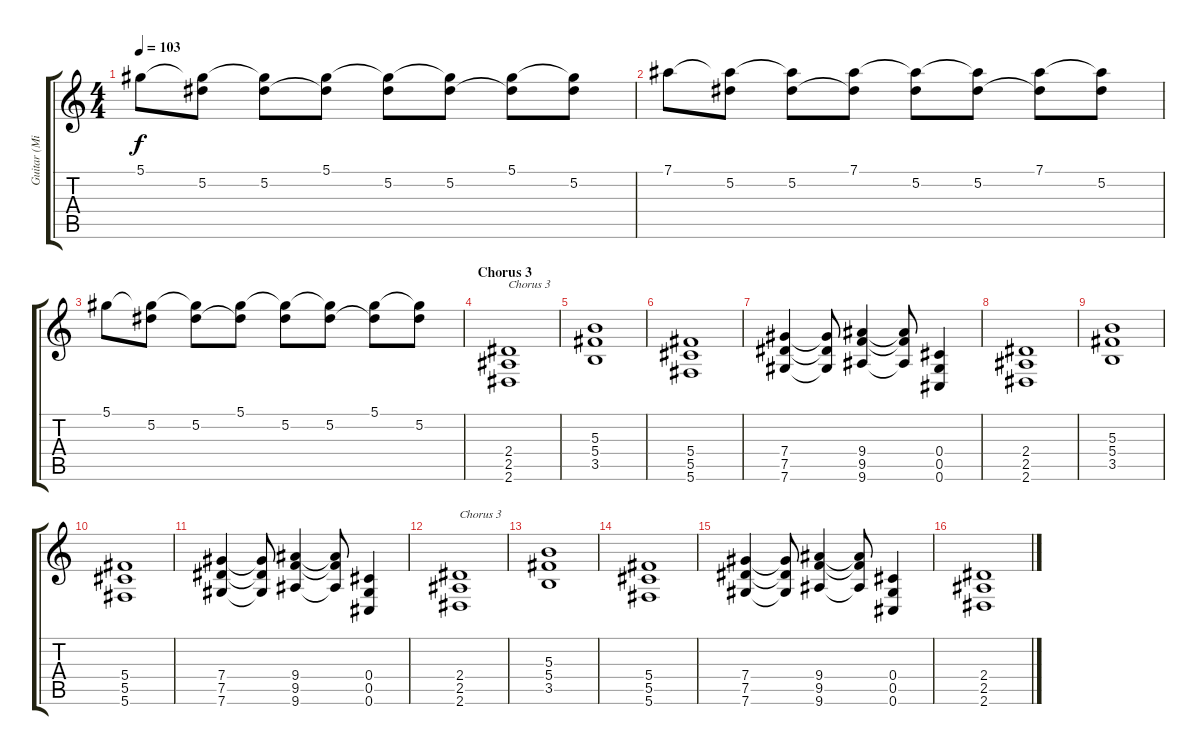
\track ("Guitar (Mike Shinoda)" "Guitar (Mi") {instrument distortionguitar}
\staff {score tabs}
\tuning (Eb4 Bb3 Gb3 Db3 Ab2 Db2) {hide}
\ts (4 4)
\tempo 103
\clef g2
\ks c
5.1.8{dy f instrument electricguitarjazz} (5.1{t} 5.2).8 (5.1{t} 5.2).8 (5.1 5.2{t}).8 (5.1{t} 5.2).8 (5.1{t} 5.2).8 (5.1 5.2{t}).8 (5.1{t} 5.2).8 |
7.1.8{instrument electricguitarjazz} (7.1{t} 5.2).8 (7.1{t} 5.2).8 (7.1 5.2{t}).8 (7.1{t} 5.2).8 (7.1{t} 5.2).8 (7.1 5.2{t}).8 (7.1{t} 5.2).8 |
5.1.8{instrument electricguitarjazz} (5.1{t} 5.2).8 (5.1{t} 5.2).8 (5.1 5.2{t}).8 (5.1{t} 5.2).8 (5.1{t} 5.2).8 (5.1 5.2{t}).8 (5.1{t} 5.2).8 |
\section ("" "Chorus 3")
(2.4 2.5 2.6).1{txt "Chorus 3" volume 12 instrument distortionguitar} |
(5.3 5.4 3.5).1 |
(5.4 5.5 5.6).1 |
(7.4 7.5 7.6).4 (7.4{t} 7.5{t} 7.6{t}).8 (9.4 9.5 9.6).4 (9.4{t} 9.5{t} 9.6{t}).8 (0.4 0.5 0.6).4 |
(2.4 2.5 2.6).1 |
(5.3 5.4 3.5).1 |
(5.4 5.5 5.6).1 |
(7.4 7.5 7.6).4 (7.4{t} 7.5{t} 7.6{t}).8 (9.4 9.5 9.6).4 (9.4{t} 9.5{t} 9.6{t}).8 (0.4 0.5 0.6).4 |
(2.4 2.5 2.6).1{txt "Chorus 3" volume 12 instrument distortionguitar} |
(5.3 5.4 3.5).1 |
(5.4 5.5 5.6).1 |
(7.4 7.5 7.6).4 (7.4{t} 7.5{t} 7.6{t}).8 (9.4 9.5 9.6).4 (9.4{t} 9.5{t} 9.6{t}).8 (0.4 0.5 0.6).4 |
(2.4 2.5 2.6).1
